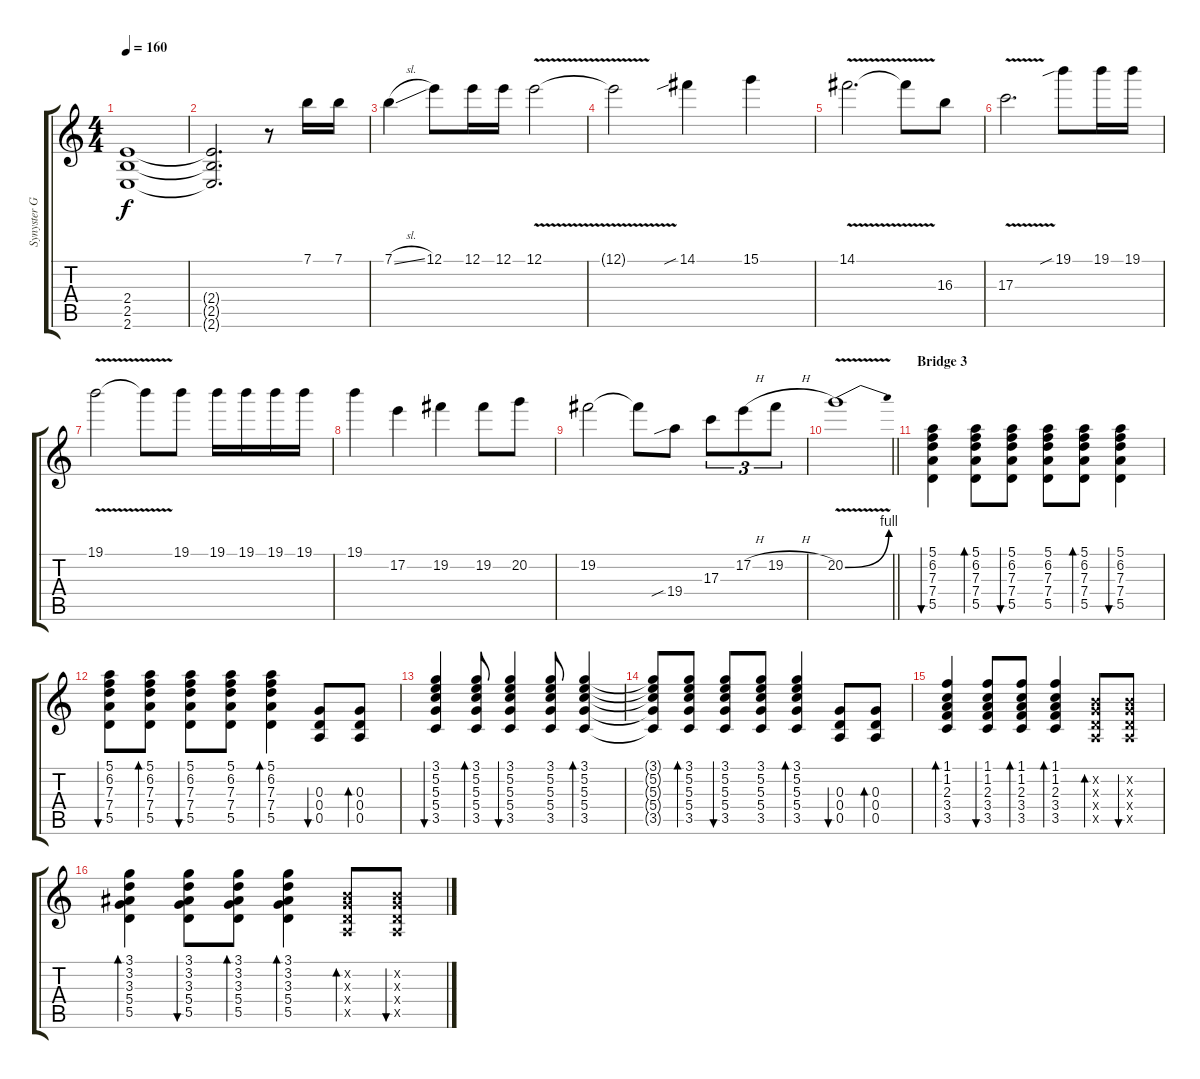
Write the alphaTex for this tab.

\track ("Synyster Gates Lead Guitar" "Synyster G") {instrument distortionguitar}
\staff {score tabs}
\tuning (E4 B3 G3 D3 A2 D2) {hide}
\ts (4 4)
\tempo 160
\clef g2
\ks c
(2.4{t} 2.5{t} 2.6{t}).1{dy f} |
(2.4{t} 2.5{t} 2.6{t}).2{d} r.8 7.1.16 7.1.16 |
7.1{sl}.4 12.1.8 12.1.16 12.1.16 12.1{v}.2 |
12.1{t}.2 14.1{sib}.4 15.1.4 |
14.1{v}.2{d} 14.1{t}.8 16.3.8 |
17.3{v}.2{d} 19.1{sib}.8 19.1.16 19.1.16 |
19.1{v}.2 19.1{t}.8 19.1.8 19.1.16 19.1.16 19.1.16 19.1.16 |
19.1.4 17.2.4 19.2.4 19.2.8 20.2.8 |
19.2.2 19.2{t}.8 19.4{sib}.8 17.3.8{tu (3 2)} 17.2{h}.8{tu (3 2)} 19.2{h}.8{tu (3 2)} |
\barLineRight lightlight
20.2{be (bend 0 0 60 4) v}.1 |
\section ("" "Bridge 3")
(5.1 6.2 7.3 7.4 5.5).4{bu 30 volume 9 balance 8 instrument electricguitarjazz} (5.1 6.2 7.3 7.4 5.5).8{bd 30} (5.1 6.2 7.3 7.4 5.5).8{bu 30} (5.1 6.2 7.3 7.4 5.5).8 (5.1 6.2 7.3 7.4 5.5).8{bd 30} (5.1 6.2 7.3 7.4 5.5).4{bu 30} |
(5.1 6.2 7.3 7.4 5.5).8{bu 30} (5.1 6.2 7.3 7.4 5.5).8{bd 30} (5.1 6.2 7.3 7.4 5.5).8{bu 30} (5.1 6.2 7.3 7.4 5.5).8 (5.1 6.2 7.3 7.4 5.5).4{bd 30} (0.3 0.4 0.5).8{bu 30} (0.3 0.4 0.5).8{bd 30} |
(3.1 5.2 5.3 5.4 3.5).4{bu 30} (3.1 5.2 5.3 5.4 3.5).8{bd 30} (3.1 5.2 5.3 5.4 3.5).4{bu 30} (3.1 5.2 5.3 5.4 3.5).8 (3.1 5.2 5.3 5.4 3.5).4{bd 30} |
(3.1{t} 5.2{t} 5.3{t} 5.4{t} 3.5{t}).8 (3.1 5.2 5.3 5.4 3.5).8{bd 30} (3.1 5.2 5.3 5.4 3.5).8{bu 30} (3.1 5.2 5.3 5.4 3.5).8 (3.1 5.2 5.3 5.4 3.5).4{bd 30} (0.3 0.4 0.5).8{bu 30} (0.3 0.4 0.5).8{bd 30} |
(1.1 1.2 2.3 3.4 3.5).4{bd 30} (1.1 1.2 2.3 3.4 3.5).8{bu 30} (1.1 1.2 2.3 3.4 3.5).8{bd 30} (1.1 1.2 2.3 3.4 3.5).4{bd 30} (0.2{x} 0.3{x} 0.4{x} 0.5{x}).8{bd 30} (0.2{x} 0.3{x} 0.4{x} 0.5{x}).8{bu 30} |
(3.1 3.2 3.3 5.4 5.5).4{bd 30} (3.1 3.2 3.3 5.4 5.5).8{bu 30} (3.1 3.2 3.3 5.4 5.5).8{bd 30} (3.1 3.2 3.3 5.4 5.5).4{bd 30} (0.2{x} 0.3{x} 0.4{x} 0.5{x}).8{bd 30} (0.2{x} 0.3{x} 0.4{x} 0.5{x}).8{bu 30}
